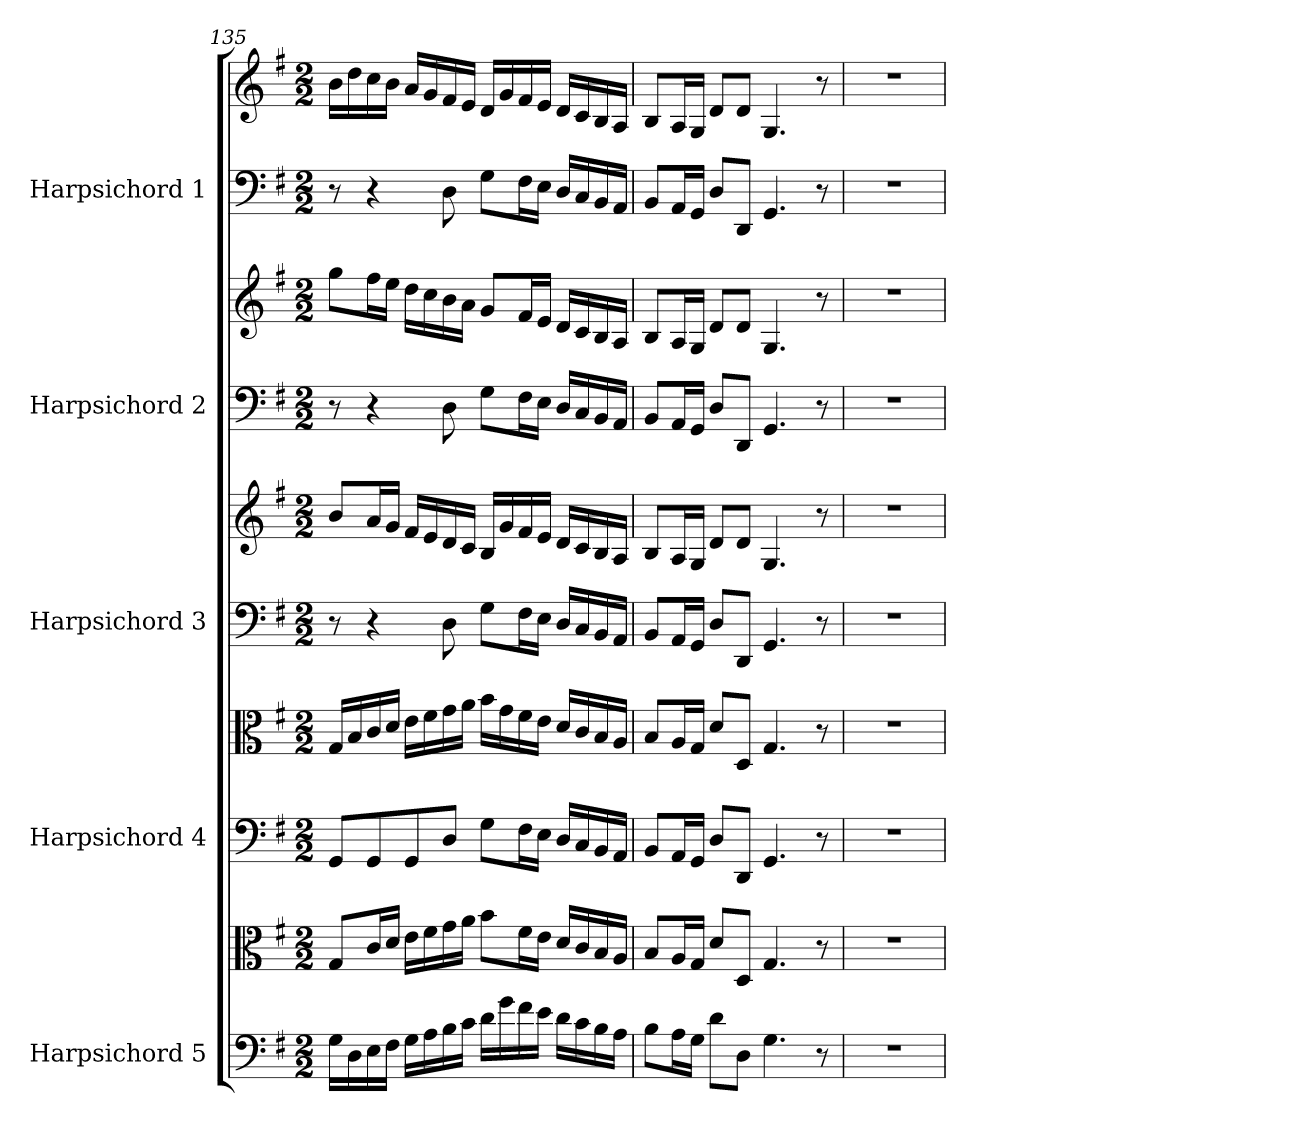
**kern	**kern	**kern	**kern	**kern	**kern	**kern	**kern	**kern	**kern
*part5	*part5	*part4	*part4	*part3	*part3	*part2	*part2	*part1	*part1
*staff10	*staff9	*staff8	*staff7	*staff6	*staff5	*staff4	*staff3	*staff2	*staff1
*I"Harpsichord 5	*	*I"Harpsichord 4	*	*I"Harpsichord 3	*	*I"Harpsichord 2	*	*I"Harpsichord 1	*
*I'Hp	*	*I'Hp	*	*I'Hp	*	*I'Hp	*	*I'Hp	*
!!LO:PB:g=z
*clefF4	*clefC3	*clefF4	*clefC3	*clefF4	*clefG2	*clefF4	*clefG2	*clefF4	*clefG2
*k[f#]	*k[f#]	*k[f#]	*k[f#]	*k[f#]	*k[f#]	*k[f#]	*k[f#]	*k[f#]	*k[f#]
*M2/2	*M2/2	*M2/2	*M2/2	*M2/2	*M2/2	*M2/2	*M2/2	*M2/2	*M2/2
=135	=135	=135	=135	=135	=135	=135	=135	=135	=135
16G\LL	8G/L	8GG/L	16G/LL	8r	8b/L	8r	8gg\L	8r	16b\LL
16D\	.	.	16B/	.	.	.	.	.	16dd\
16E\	16c/L	8GG/	16c/	4r	16a/L	4r	16ff#\L	4r	16cc\
16F#\JJ	16d/JJ	.	16d/JJ	.	16g/JJ	.	16ee\JJ	.	16b\JJ
16G\LL	16e\LL	8GG/	16e\LL	.	16f#/LL	.	16dd\LL	.	16a/LL
16A\	16f#\	.	16f#\	.	16e/	.	16cc\	.	16g/
16B\	16g\	8D/J	16g\	8D\	16d/	8D\	16b\	8D\	16f#/
16c\JJ	16a\JJ	.	16a\JJ	.	16c/JJ	.	16a\JJ	.	16e/JJ
16d\LL	8b\L	8G\L	16b\LL	8G\L	16B/LL	8G\L	8g/L	8G\L	16d/LL
16g\	.	.	16g\	.	16g/	.	.	.	16g/
16f#\	16f#\L	16F#\L	16f#\	16F#\L	16f#/	16F#\L	16f#/L	16F#\L	16f#/
16e\JJ	16e\JJ	16E\JJ	16e\JJ	16E\JJ	16e/JJ	16E\JJ	16e/JJ	16E\JJ	16e/JJ
16d\LL	16d/LL	16D/LL	16d/LL	16D/LL	16d/LL	16D/LL	16d/LL	16D/LL	16d/LL
16c\	16c/	16C/	16c/	16C/	16c/	16C/	16c/	16C/	16c/
16B\	16B/	16BB/	16B/	16BB/	16B/	16BB/	16B/	16BB/	16B/
16A\JJ	16A/JJ	16AA/JJ	16A/JJ	16AA/JJ	16A/JJ	16AA/JJ	16A/JJ	16AA/JJ	16A/JJ
=136	=136	=136	=136	=136	=136	=136	=136	=136	=136
8B\L	8B/L	8BB/L	8B/L	8BB/L	8B/L	8BB/L	8B/L	8BB/L	8B/L
16A\L	16A/L	16AA/L	16A/L	16AA/L	16A/L	16AA/L	16A/L	16AA/L	16A/L
16G\JJ	16G/JJ	16GG/JJ	16G/JJ	16GG/JJ	16G/JJ	16GG/JJ	16G/JJ	16GG/JJ	16G/JJ
8d\L	8d/L	8D/L	8d/L	8D/L	8d/L	8D/L	8d/L	8D/L	8d/L
8D\J	8D/J	8DD/J	8D/J	8DD/J	8d/J	8DD/J	8d/J	8DD/J	8d/J
4.G\	4.G/	4.GG/	4.G/	4.GG/	4.G/	4.GG/	4.G/	4.GG/	4.G/
8r	8r	8r	8r	8r	8r	8r	8r	8r	8r
=137	=137	=137	=137	=137	=137	=137	=137	=137	=137
1r	1r	1r	1r	1r	1r	1r	1r	1r	1r
=	=	=	=	=	=	=	=	=	=
*-	*-	*-	*-	*-	*-	*-	*-	*-	*-
